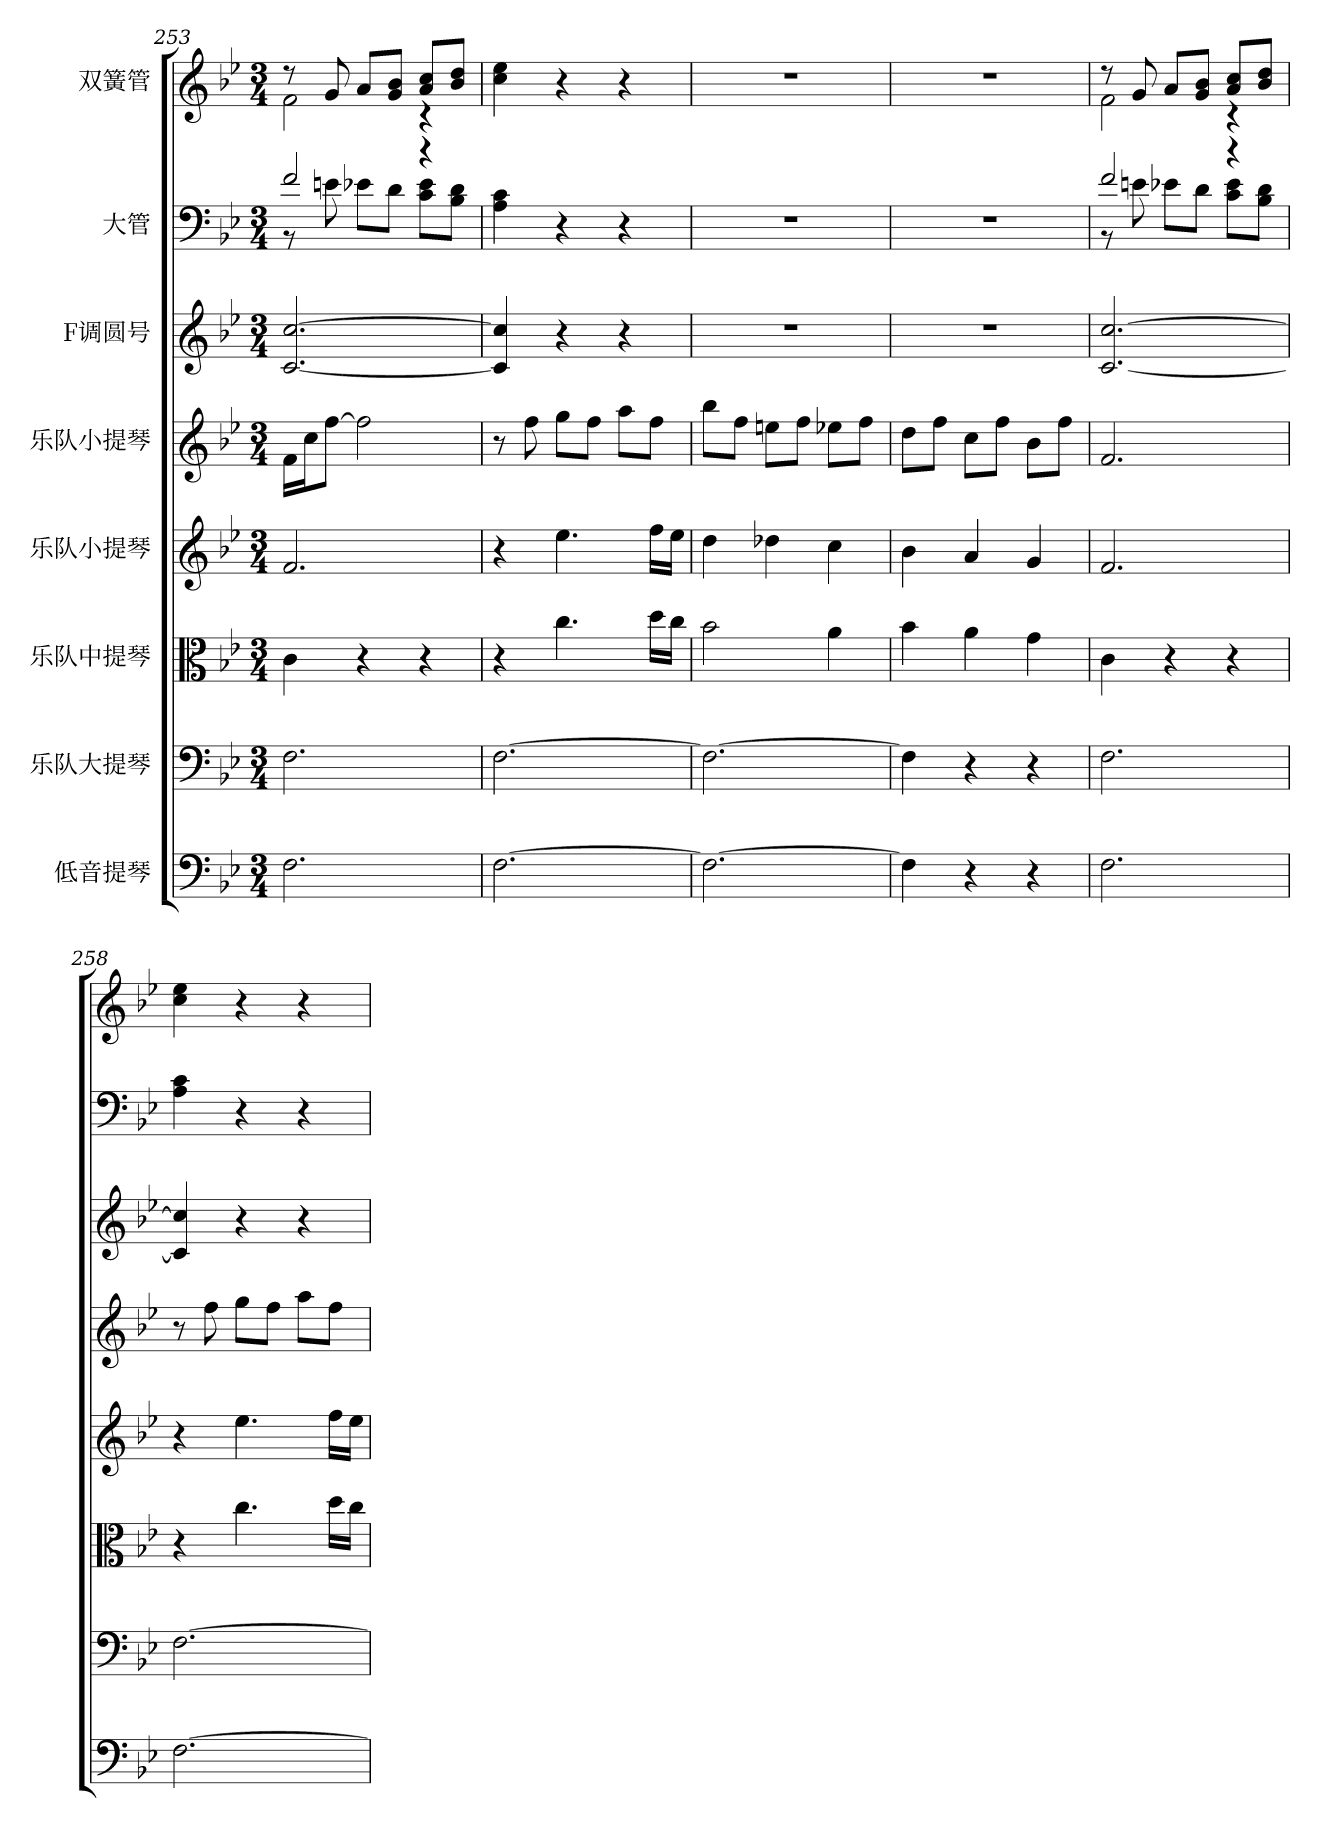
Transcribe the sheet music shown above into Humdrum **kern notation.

**kern	**kern	**kern	**kern	**kern	**kern	**kern	**kern
*part8	*part7	*part6	*part5	*part4	*part3	*part2	*part1
*staff8	*staff7	*staff6	*staff5	*staff4	*staff3	*staff2	*staff1
*I"低音提琴	*I"乐队大提琴	*I"乐队中提琴	*I"乐队小提琴	*I"乐队小提琴	*I"F调圆号	*I"大管	*I"双簧管
!!LO:PB:g=z
*clefF4	*clefF4	*clefC3	*clefG2	*clefG2	*clefG2	*clefF4	*clefG2
*ITrd7c12	*	*	*	*	*ITrd4c7	*	*
*k[b-e-]	*k[b-e-]	*k[b-e-]	*k[b-e-]	*k[b-e-]	*k[b-e-a-]	*k[b-e-]	*k[b-e-]
*M3/4	*M3/4	*M3/4	*M3/4	*M3/4	*M3/4	*M3/4	*M3/4
=253	=253	=253	=253	=253	=253	=253	=253
*	*	*	*	*	*	*^	*^
2.FF\	2.F\	4c\	2.f/	16f\LL	[2.F/ [2.f/	2f/	8r	8r	2f\
.	.	.	.	16cc\J	.	.	.	.	.
.	.	.	.	[8ff\J	.	.	8en\	8g/	.
.	.	4r	.	2ff\]	.	.	8e-X\L	8a/L	.
.	.	.	.	.	.	.	8d\J	8g/ 8b-/J	.
.	.	4r	.	.	.	4r	8c\ 8e-\L	8a/ 8cc/L	4r
.	.	.	.	.	.	.	8B-\ 8d\J	8b-/ 8dd/J	.
*	*	*	*	*	*	*v	*v	*	*
*	*	*	*	*	*	*	*v	*v
=254	=254	=254	=254	=254	=254	=254	=254
[2.FF\	[2.F\	4r	4r	8r	4F/] 4f/]	4A\ 4c\	4cc\ 4ee-\
.	.	.	.	8ff\	.	.	.
.	.	4.cc\	4.ee-\	8gg\L	4r	4r	4r
.	.	.	.	8ff\J	.	.	.
.	.	.	.	8aa\L	4r	4r	4r
.	.	16dd\LL	16ff\LL	8ff\J	.	.	.
.	.	16cc\JJ	16ee-\JJ	.	.	.	.
=255	=255	=255	=255	=255	=255	=255	=255
2.FF\_	2.F\_	2b-\	4dd\	8bb-\L	2.r	2.r	2.r
.	.	.	.	8ff\J	.	.	.
.	.	.	4dd-X\	8een\L	.	.	.
.	.	.	.	8ff\J	.	.	.
.	.	4a\	4cc\	8ee-X\L	.	.	.
.	.	.	.	8ff\J	.	.	.
=256	=256	=256	=256	=256	=256	=256	=256
4FF\]	4F\]	4b-\	4b-\	8dd\L	2.r	2.r	2.r
.	.	.	.	8ff\J	.	.	.
4r	4r	4a\	4a/	8cc\L	.	.	.
.	.	.	.	8ff\J	.	.	.
4r	4r	4g\	4g/	8b-\L	.	.	.
.	.	.	.	8ff\J	.	.	.
=257	=257	=257	=257	=257	=257	=257	=257
*	*	*	*	*	*	*^	*^
2.FF\	2.F\	4c\	2.f/	2.f/	[2.F/ [2.f/	2f/	8r	8r	2f\
.	.	.	.	.	.	.	8en\	8g/	.
.	.	4r	.	.	.	.	8e-X\L	8a/L	.
.	.	.	.	.	.	.	8d\J	8g/ 8b-/J	.
.	.	4r	.	.	.	4r	8c\ 8e-\L	8a/ 8cc/L	4r
.	.	.	.	.	.	.	8B-\ 8d\J	8b-/ 8dd/J	.
*	*	*	*	*	*	*v	*v	*	*
*	*	*	*	*	*	*	*v	*v
!!LO:PB:g=z
=258	=258	=258	=258	=258	=258	=258	=258
[2.FF\	[2.F\	4r	4r	8r	4F/] 4f/]	4A\ 4c\	4cc\ 4ee-\
.	.	.	.	8ff\	.	.	.
.	.	4.cc\	4.ee-\	8gg\L	4r	4r	4r
.	.	.	.	8ff\J	.	.	.
.	.	.	.	8aa\L	4r	4r	4r
.	.	16dd\LL	16ff\LL	8ff\J	.	.	.
.	.	16cc\JJ	16ee-\JJ	.	.	.	.
=	=	=	=	=	=	=	=
*-	*-	*-	*-	*-	*-	*-	*-
